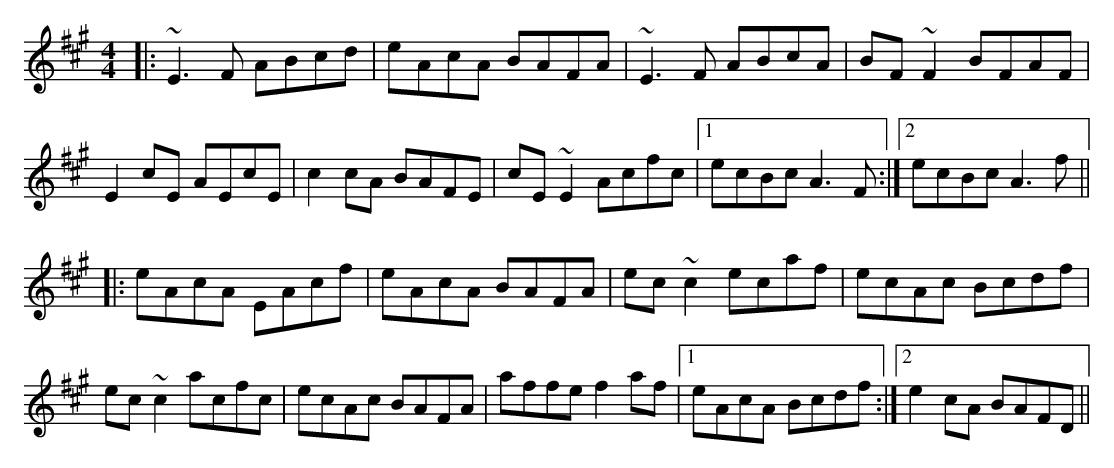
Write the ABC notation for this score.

X:1
M:4/4
K:A
|:~E3F ABcd|eAcA BAFA|~E3F ABcA|BF~F2 BFAF|
E2cE a,EcE|c2cA BAFE|cE~E2 Acfc|1 ecBc A3F:|2 ecBc A3f||
|:eAcA EAcf|eAcA BAFA|ec~c2 ecaf|ecAc Bcdf|
ec~c2 acfc|ecAc BAFA|affe f2af|1 eAcA Bcdf:|2 e2cA BAFD||
